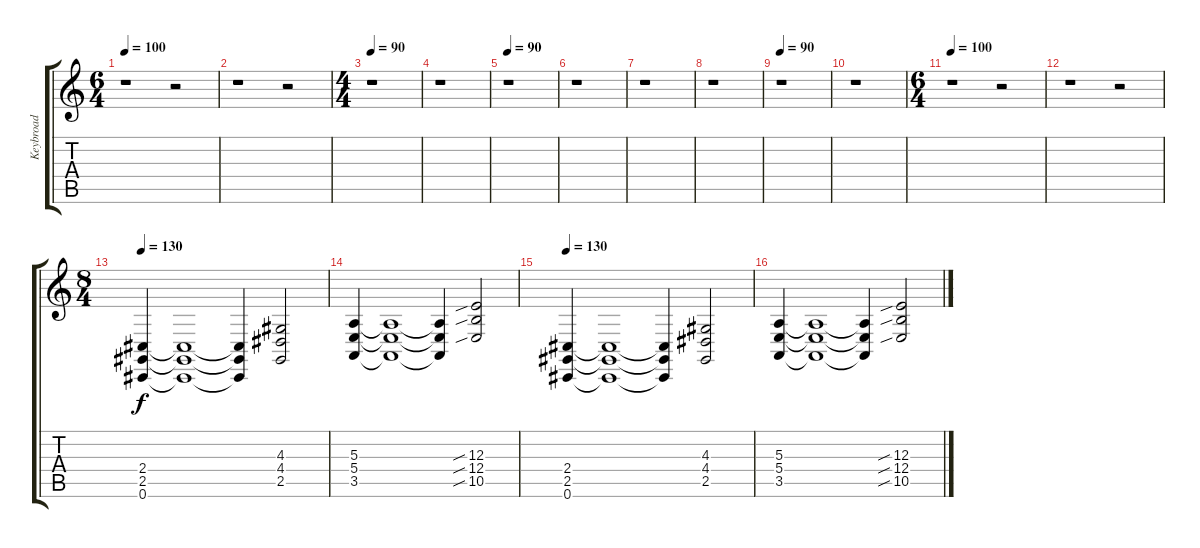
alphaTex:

\track ("Keybroad" "Keybroad") {instrument churchorgan}
\staff {score tabs}
\tuning (Db4 Ab3 E3 B2 Gb2 Db2) {hide}
\ts (6 4)
\tempo 100
\clef g2
\ks c
r.1{dy f} r.2 |
r.1 r.2 |
\ts (4 4)
\tempo 90
r.1 |
r.1 |
\tempo 90
r.1 |
r.1 |
r.1 |
r.1 |
\tempo 90
r.1 |
r.1 |
\ts (6 4)
\tempo 100
r.1 r.2 |
r.1 r.2 |
\ts (8 4)
\tempo 130
(2.4 2.5 0.6).4 (2.4{t} 2.5{t} 0.6{t}).1 (2.4{t} 2.5{t} 0.6{t}).4 (4.3 4.4 2.5).2 |
(5.3 5.4 3.5).4 (5.3{t} 5.4{t} 3.5{t}).1 (5.3{t} 5.4{t} 3.5{t}).4 (12.3{sib} 12.4{sib} 10.5{sib}).2 |
\tempo 130
(2.4 2.5 0.6).4 (2.4{t} 2.5{t} 0.6{t}).1 (2.4{t} 2.5{t} 0.6{t}).4 (4.3 4.4 2.5).2 |
(5.3 5.4 3.5).4 (5.3{t} 5.4{t} 3.5{t}).1 (5.3{t} 5.4{t} 3.5{t}).4 (12.3{sib} 12.4{sib} 10.5{sib}).2
